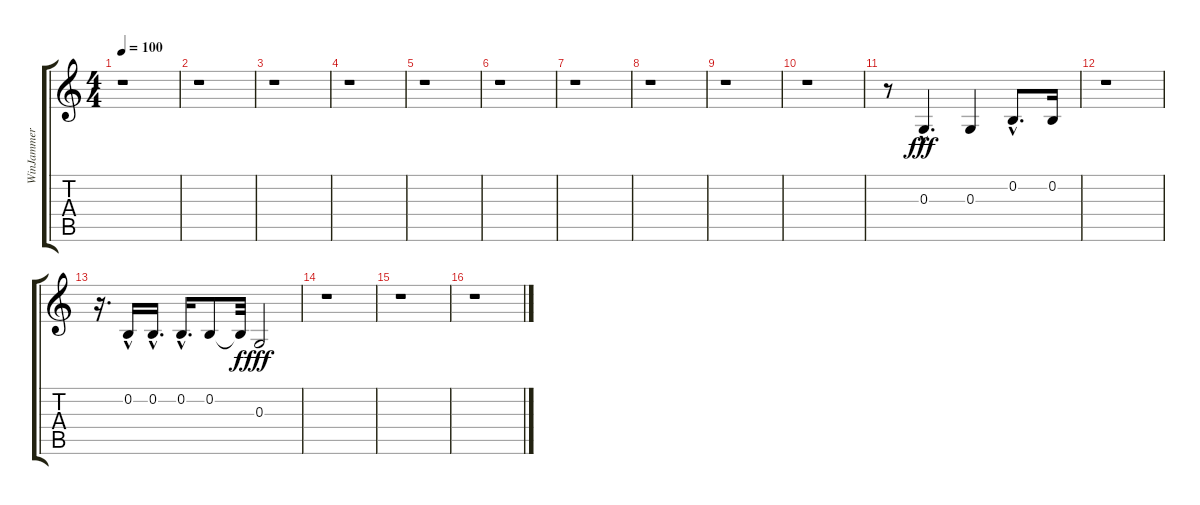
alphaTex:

\track ("WinJammer Demo" "WinJammer ") {instrument guitarfretnoise}
\staff {score tabs}
\tuning (E4 B3 G3 D3 A2 D2) {hide}
\ts (4 4)
\tempo 100
\clef g2
\ks c
r.1{dy fff} |
r.1 |
r.1 |
r.1 |
r.1 |
r.1 |
r.1 |
r.1 |
r.1 |
r.1 |
r.8 0.3{hac}.4{d} 0.3.4 0.2{hac}.8{d} 0.2.16 |
r.1 |
r.16{d} 0.2{hac}.16 0.2{hac}.16{d} 0.2{hac}.16{d} 0.2.8 0.2{t}.32{dy f} 0.3.2{dy fff} |
r.1 |
r.1 |
r.1
